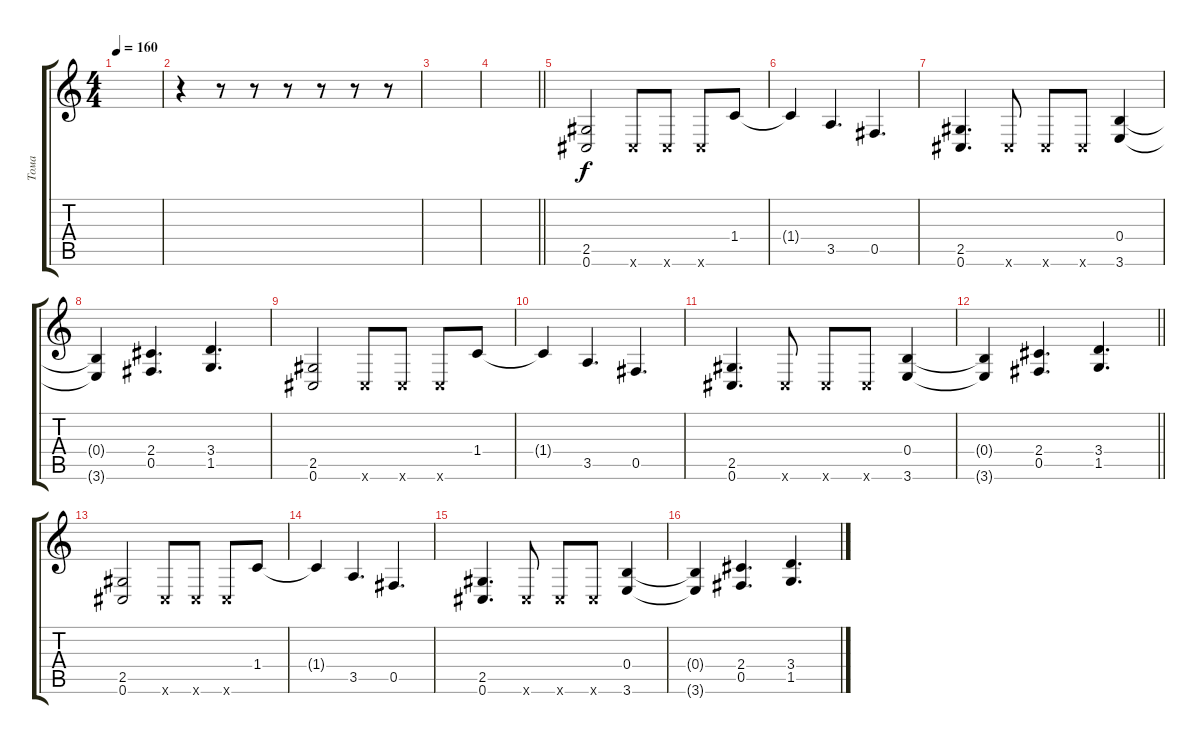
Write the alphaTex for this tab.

\track ("Тома" "Тома") {instrument distortionguitar}
\staff {score tabs}
\tuning (Db4 Ab3 E3 B2 Gb2 Db2) {hide}
\ts (4 4)
\tempo 160
\clef g2
\ks c
|
r.4 r.8 r.8 r.8 r.8 r.8 r.8 |
|
\barLineRight lightlight
|
(2.5 0.6).2 0.6{x}.8 0.6{x}.8 0.6{x}.8 1.4.8 |
1.4{t}.4 3.5.4{d} 0.5.4{d} |
(2.5 0.6).4{d} 0.6{x}.8 0.6{x}.8 0.6{x}.8 (0.4 3.6).4 |
(0.4{t} 3.6{t}).4 (2.4 0.5).4{d} (3.4 1.5).4{d} |
(2.5 0.6).2 0.6{x}.8 0.6{x}.8 0.6{x}.8 1.4.8 |
1.4{t}.4 3.5.4{d} 0.5.4{d} |
(2.5 0.6).4{d} 0.6{x}.8 0.6{x}.8 0.6{x}.8 (0.4 3.6).4 |
\barLineRight lightlight
(0.4{t} 3.6{t}).4 (2.4 0.5).4{d} (3.4 1.5).4{d} |
(2.5 0.6).2 0.6{x}.8 0.6{x}.8 0.6{x}.8 1.4.8 |
1.4{t}.4 3.5.4{d} 0.5.4{d} |
(2.5 0.6).4{d} 0.6{x}.8 0.6{x}.8 0.6{x}.8 (0.4 3.6).4 |
(0.4{t} 3.6{t}).4 (2.4 0.5).4{d} (3.4 1.5).4{d}
